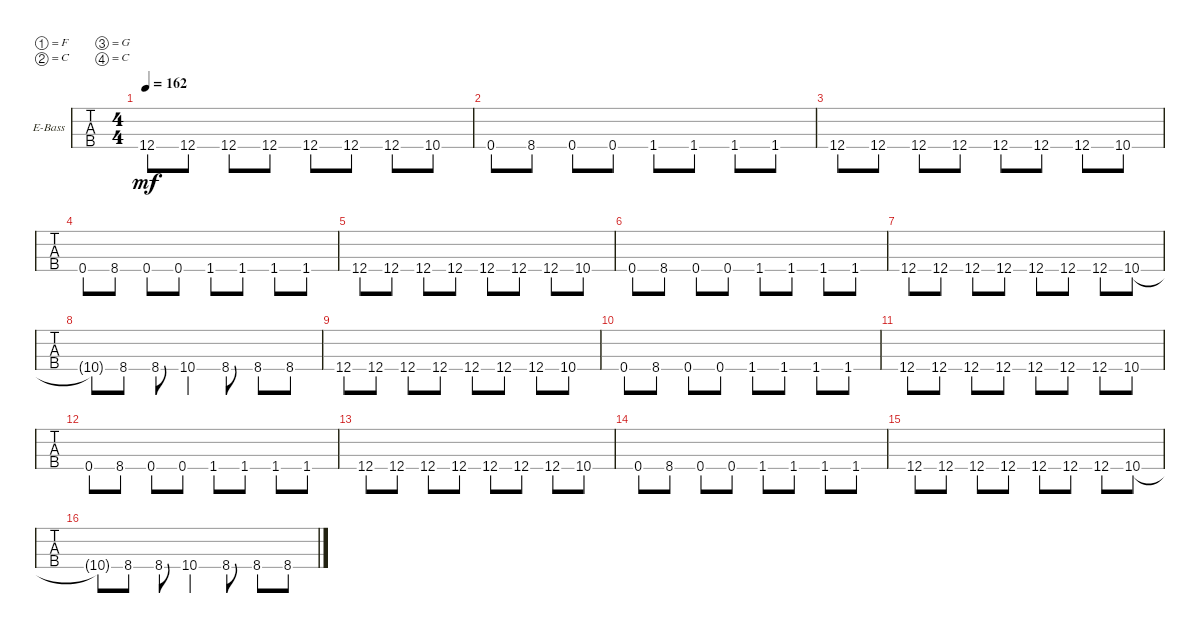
\bracketExtendMode groupsimilarinstruments
\firstSystemTrackNameOrientation horizontal
\otherSystemsTrackNameOrientation horizontal
\track ("Electric Bass" "E-Bass") {instrument electricbassfinger}
\staff {tabs}
\tuning (F2 C2 G1 C1)
\ts (4 4)
\tempo 162
\clef f4
\ks c
12.4.8{dy mf instrument electricbassfinger} 12.4.8 12.4.8 12.4.8 12.4.8 12.4.8 12.4.8 10.4.8 |
0.4.8 8.4.8 0.4.8 0.4.8 1.4.8 1.4.8 1.4.8 1.4.8 |
12.4.8 12.4.8 12.4.8 12.4.8 12.4.8 12.4.8 12.4.8 10.4.8 |
0.4.8 8.4.8 0.4.8 0.4.8 1.4.8 1.4.8 1.4.8 1.4.8 |
12.4.8 12.4.8 12.4.8 12.4.8 12.4.8 12.4.8 12.4.8 10.4.8 |
0.4.8 8.4.8 0.4.8 0.4.8 1.4.8 1.4.8 1.4.8 1.4.8 |
12.4.8 12.4.8 12.4.8 12.4.8 12.4.8 12.4.8 12.4.8 10.4.8 |
10.4{t}.8 8.4.8 8.4.8 10.4.4 8.4.8 8.4.8 8.4.8 |
12.4.8 12.4.8 12.4.8 12.4.8 12.4.8 12.4.8 12.4.8 10.4.8 |
0.4.8 8.4.8 0.4.8 0.4.8 1.4.8 1.4.8 1.4.8 1.4.8 |
12.4.8 12.4.8 12.4.8 12.4.8 12.4.8 12.4.8 12.4.8 10.4.8 |
0.4.8 8.4.8 0.4.8 0.4.8 1.4.8 1.4.8 1.4.8 1.4.8 |
12.4.8 12.4.8 12.4.8 12.4.8 12.4.8 12.4.8 12.4.8 10.4.8 |
0.4.8 8.4.8 0.4.8 0.4.8 1.4.8 1.4.8 1.4.8 1.4.8 |
12.4.8 12.4.8 12.4.8 12.4.8 12.4.8 12.4.8 12.4.8 10.4.8 |
10.4{t}.8 8.4.8 8.4.8 10.4.4 8.4.8 8.4.8 8.4.8
